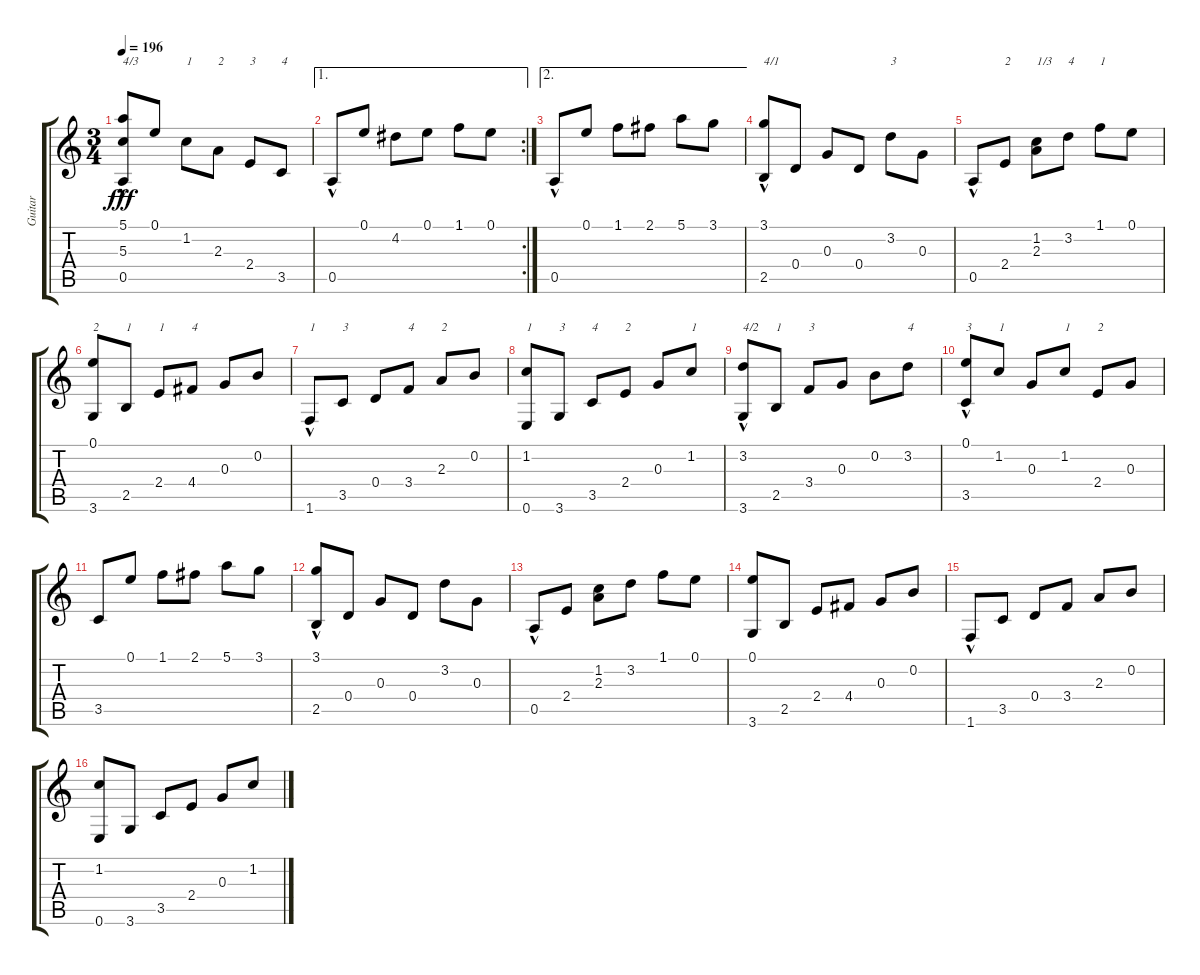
\track ("Guitar" "Guitar") {instrument acousticguitarnylon}
\staff {score tabs}
\tuning (E4 B3 G3 D3 A2 E2) {hide}
\ts (3 4)
\tempo 196
\clef g2
\ks c
(5.1 5.3 0.5{hac}).8{txt "4/3" dy fff} 0.1.8 1.2.8{txt "1"} 2.3.8{txt "2"} 2.4.8{txt "3"} 3.5.8{txt "4"} |
\ae 1
\rc 2
0.5{hac}.8 0.1.8 4.2.8 0.1.8 1.1.8 0.1.8 |
\ae 2
0.5{hac}.8 0.1.8 1.1.8 2.1.8 5.1.8 3.1.8 |
(3.1 2.5{hac}).8{txt "4/1"} 0.4.8 0.3.8 0.4.8 3.2.8{txt "3"} 0.3.8 |
0.5{hac}.8 2.4.8{txt "2"} (1.2 2.3).8{txt "1/3"} 3.2.8{txt "4"} 1.1.8{txt "1"} 0.1.8 |
(0.1 3.6).8{txt "2"} 2.5.8{txt "1"} 2.4.8{txt "1"} 4.4.8{txt "4"} 0.3.8 0.2.8 |
1.6{hac}.8{txt "1"} 3.5.8{txt "3"} 0.4.8 3.4.8{txt "4"} 2.3.8{txt "2"} 0.2.8 |
(1.2 0.6).8{txt "1"} 3.6.8{txt "3"} 3.5.8{txt "4"} 2.4.8{txt "2"} 0.3.8 1.2.8{txt "1"} |
(3.2 3.6{hac}).8{txt "4/2"} 2.5.8{txt "1"} 3.4.8{txt "3"} 0.3.8 0.2.8 3.2.8{txt "4"} |
(0.1{hac} 3.5{hac}).8{txt "3"} 1.2.8{txt "1"} 0.3.8 1.2.8{txt "1"} 2.4.8{txt "2"} 0.3.8 |
3.5.8 0.1.8 1.1.8 2.1.8 5.1.8 3.1.8 |
(3.1 2.5{hac}).8 0.4.8 0.3.8 0.4.8 3.2.8 0.3.8 |
0.5{hac}.8 2.4.8 (1.2 2.3).8 3.2.8 1.1.8 0.1.8 |
(0.1 3.6).8 2.5.8 2.4.8 4.4.8 0.3.8 0.2.8 |
1.6{hac}.8 3.5.8 0.4.8 3.4.8 2.3.8 0.2.8 |
(1.2 0.6).8 3.6.8 3.5.8 2.4.8 0.3.8 1.2.8
